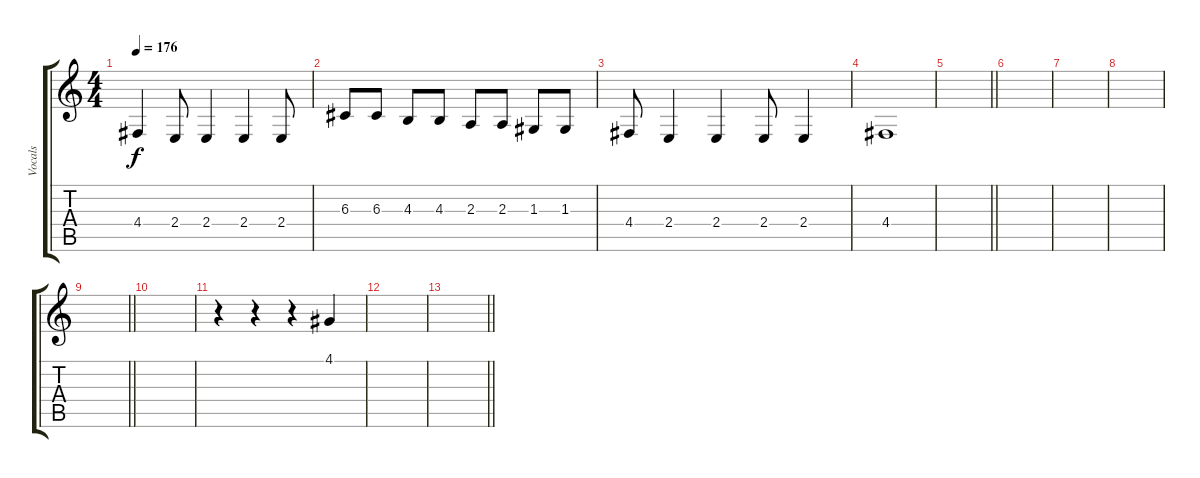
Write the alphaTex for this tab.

\track ("Vocals" "Vocals") {instrument clarinet}
\staff {score tabs}
\tuning (E4 B3 G3 D3 A2 E2) {hide}
\ts (4 4)
\tempo 176
\clef g2
\ks c
4.4.4{dy f} 2.4.8 2.4.4 2.4.4 2.4.8 |
6.3.8 6.3.8 4.3.8 4.3.8 2.3.8 2.3.8 1.3.8 1.3.8 |
4.4.8 2.4.4 2.4.4 2.4.8 2.4.4 |
4.4.1 |
\barLineRight lightlight
|
|
|
|
\barLineRight lightlight
|
|
r.4 r.4 r.4 4.1.4 |
|
\barLineRight lightlight
